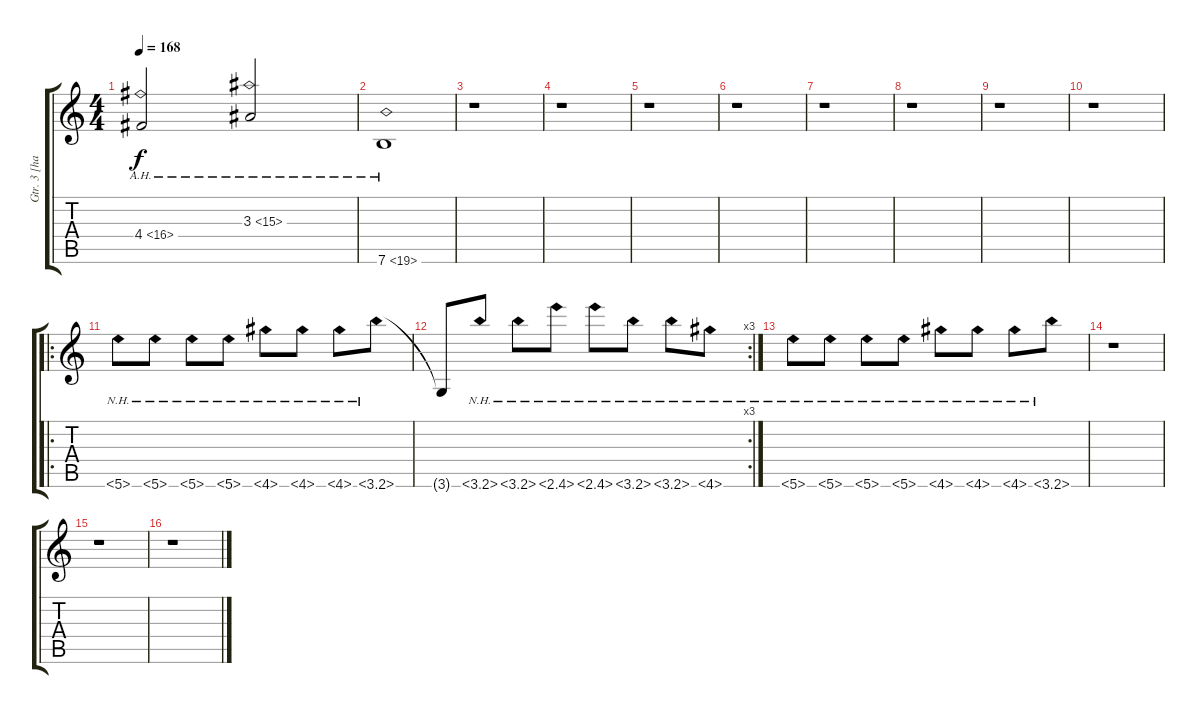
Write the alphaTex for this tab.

\track ("Gtr. 3 [harm.]" "Gtr. 3 [ha") {instrument distortionguitar}
\staff {score tabs}
\tuning (E4 B3 G3 D3 A2 E2) {hide}
\ts (4 4)
\tempo 168
\clef g2
\ks c
4.4{ah 12}.2{dy f} 3.3{ah 12}.2 |
7.6{ah 12}.1 |
r.1 |
r.1 |
r.1 |
r.1 |
r.1 |
r.1 |
r.1 |
r.1 |
\ro
5.6{nh}.8 5.6{nh}.8 5.6{nh}.8 5.6{nh}.8 4.6{nh}.8 4.6{nh}.8 4.6{nh}.8 3.6{nh}.8 |
\rc 3
3.6{t}.8 3.6{nh}.8 3.6{nh}.8 2.6{nh}.8 2.6{nh}.8 3.6{nh}.8 3.6{nh}.8 4.6{nh}.8 |
5.6{nh}.8 5.6{nh}.8 5.6{nh}.8 5.6{nh}.8 4.6{nh}.8 4.6{nh}.8 4.6{nh}.8 3.6{nh}.8 |
r.1 |
r.1 |
r.1
